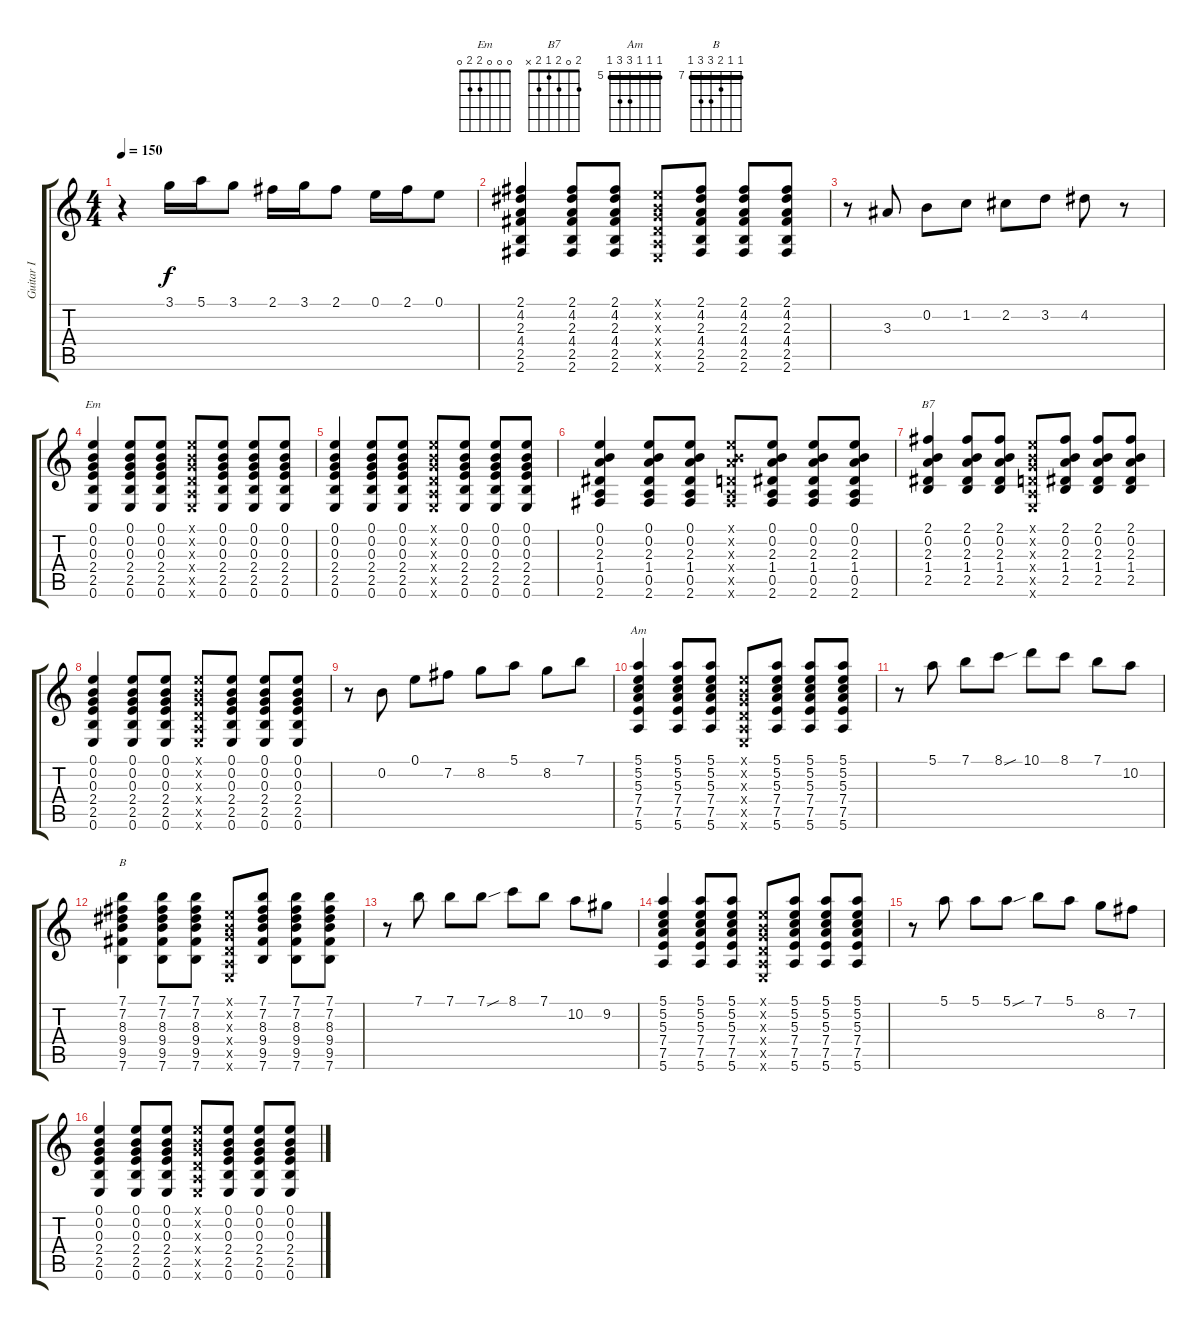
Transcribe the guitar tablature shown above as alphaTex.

\track ("Guitar I" "Guitar I") {instrument acousticguitarnylon}
\staff {score tabs}
\tuning (E4 B3 G3 D3 A2 E2) {hide}
\chord ("Em" 0 0 0 2 2 0)
\chord ("B7" 2 0 2 1 2 x)
\chord ("Am" 5 5 5 7 7 5) {firstfret 5 barre 5}
\chord ("B" 7 7 8 9 9 7) {firstfret 7 barre 7}
\ts (4 4)
\tempo 150
\clef g2
\ks c
r.4{dy f} 3.1.16 5.1.16 3.1.8 2.1.16 3.1.16 2.1.8 0.1.16 2.1.16 0.1.8 |
(2.1 4.2 2.3 4.4 2.5 2.6).4 (2.1 4.2 2.3 4.4 2.5 2.6).8 (2.1 4.2 2.3 4.4 2.5 2.6).8 (0.1{x} 0.2{x} 0.3{x} 0.4{x} 0.5{x} 0.6{x}).8 (2.1 4.2 2.3 4.4 2.5 2.6).8 (2.1 4.2 2.3 4.4 2.5 2.6).8 (2.1 4.2 2.3 4.4 2.5 2.6).8 |
r.8 3.3.8 0.2.8 1.2.8 2.2.8 3.2.8 4.2.8 r.8 |
(0.1 0.2 0.3 2.4 2.5 0.6).4{ch "Em"} (0.1 0.2 0.3 2.4 2.5 0.6).8 (0.1 0.2 0.3 2.4 2.5 0.6).8 (0.1{x} 0.2{x} 0.3{x} 0.4{x} 0.5{x} 0.6{x}).8 (0.1 0.2 0.3 2.4 2.5 0.6).8 (0.1 0.2 0.3 2.4 2.5 0.6).8 (0.1 0.2 0.3 2.4 2.5 0.6).8 |
(0.1 0.2 0.3 2.4 2.5 0.6).4 (0.1 0.2 0.3 2.4 2.5 0.6).8 (0.1 0.2 0.3 2.4 2.5 0.6).8 (0.1{x} 0.2{x} 0.3{x} 0.4{x} 0.5{x} 0.6{x}).8 (0.1 0.2 0.3 2.4 2.5 0.6).8 (0.1 0.2 0.3 2.4 2.5 0.6).8 (0.1 0.2 0.3 2.4 2.5 0.6).8 |
(0.1 0.2 2.3 1.4 0.5 2.6).4 (0.1 0.2 2.3 1.4 0.5 2.6).8 (0.1 0.2 2.3 1.4 0.5 2.6).8 (0.1{x} 0.2{x} 2.3{x} 0.4{x} 0.5{x} 2.6{x}).8 (0.1 0.2 2.3 1.4 0.5 2.6).8 (0.1 0.2 2.3 1.4 0.5 2.6).8 (0.1 0.2 2.3 1.4 0.5 2.6).8 |
(2.1 0.2 2.3 1.4 2.5).4{ch "B7"} (2.1 0.2 2.3 1.4 2.5).8 (2.1 0.2 2.3 1.4 2.5).8 (0.1{x} 0.2{x} 0.3{x} 0.4{x} 0.5{x} 0.6{x}).8 (2.1 0.2 2.3 1.4 2.5).8 (2.1 0.2 2.3 1.4 2.5).8 (2.1 0.2 2.3 1.4 2.5).8 |
(0.1 0.2 0.3 2.4 2.5 0.6).4 (0.1 0.2 0.3 2.4 2.5 0.6).8 (0.1 0.2 0.3 2.4 2.5 0.6).8 (0.1{x} 0.2{x} 0.3{x} 0.4{x} 0.5{x} 0.6{x}).8 (0.1 0.2 0.3 2.4 2.5 0.6).8 (0.1 0.2 0.3 2.4 2.5 0.6).8 (0.1 0.2 0.3 2.4 2.5 0.6).8 |
r.8 0.2.8 0.1.8 7.2.8 8.2.8 5.1.8 8.2.8 7.1.8 |
(5.1 5.2 5.3 7.4 7.5 5.6).4{ch "Am"} (5.1 5.2 5.3 7.4 7.5 5.6).8 (5.1 5.2 5.3 7.4 7.5 5.6).8 (0.1{x} 0.2{x} 0.3{x} 0.4{x} 0.5{x} 0.6{x}).8 (5.1 5.2 5.3 7.4 7.5 5.6).8 (5.1 5.2 5.3 7.4 7.5 5.6).8 (5.1 5.2 5.3 7.4 7.5 5.6).8 |
r.8 5.1.8 7.1.8 8.1{sou}.8 10.1.8 8.1.8 7.1.8 10.2.8 |
(7.1 7.2 8.3 9.4 9.5 7.6).4{ch "B"} (7.1 7.2 8.3 9.4 9.5 7.6).8 (7.1 7.2 8.3 9.4 9.5 7.6).8 (0.1{x} 0.2{x} 0.3{x} 0.4{x} 0.5{x} 0.6{x}).8 (7.1 7.2 8.3 9.4 9.5 7.6).8 (7.1 7.2 8.3 9.4 9.5 7.6).8 (7.1 7.2 8.3 9.4 9.5 7.6).8 |
r.8 7.1.8 7.1.8 7.1{sou}.8 8.1.8 7.1.8 10.2.8 9.2.8 |
(5.1 5.2 5.3 7.4 7.5 5.6).4 (5.1 5.2 5.3 7.4 7.5 5.6).8 (5.1 5.2 5.3 7.4 7.5 5.6).8 (0.1{x} 0.2{x} 0.3{x} 0.4{x} 0.5{x} 0.6{x}).8 (5.1 5.2 5.3 7.4 7.5 5.6).8 (5.1 5.2 5.3 7.4 7.5 5.6).8 (5.1 5.2 5.3 7.4 7.5 5.6).8 |
r.8 5.1.8 5.1.8 5.1{sou}.8 7.1.8 5.1.8 8.2.8 7.2.8 |
(0.1 0.2 0.3 2.4 2.5 0.6).4 (0.1 0.2 0.3 2.4 2.5 0.6).8 (0.1 0.2 0.3 2.4 2.5 0.6).8 (0.1{x} 0.2{x} 0.3{x} 0.4{x} 0.5{x} 0.6{x}).8 (0.1 0.2 0.3 2.4 2.5 0.6).8 (0.1 0.2 0.3 2.4 2.5 0.6).8 (0.1 0.2 0.3 2.4 2.5 0.6).8
